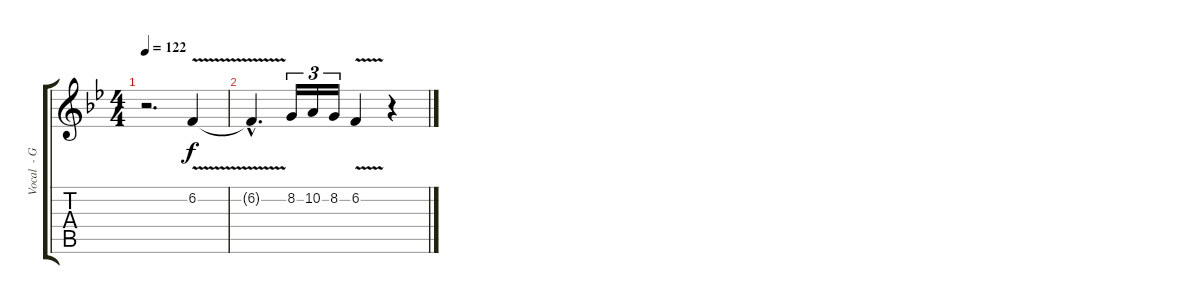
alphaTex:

\track ("Vocal  - George Benson" "Vocal  - G") {instrument lead2sawtooth}
\staff {score tabs}
\tuning (E4 B3 G3 D3 A2 E2) {hide}
\ts (4 4)
\tempo 122
\clef g2
\ks bb
r.2{d dy f} 6.2{v}.4 |
6.2{hac t}.4{d} 8.2.16{tu (3 2)} 10.2.16{tu (3 2)} 8.2.16{tu (3 2)} 6.2{v}.4 r.4
